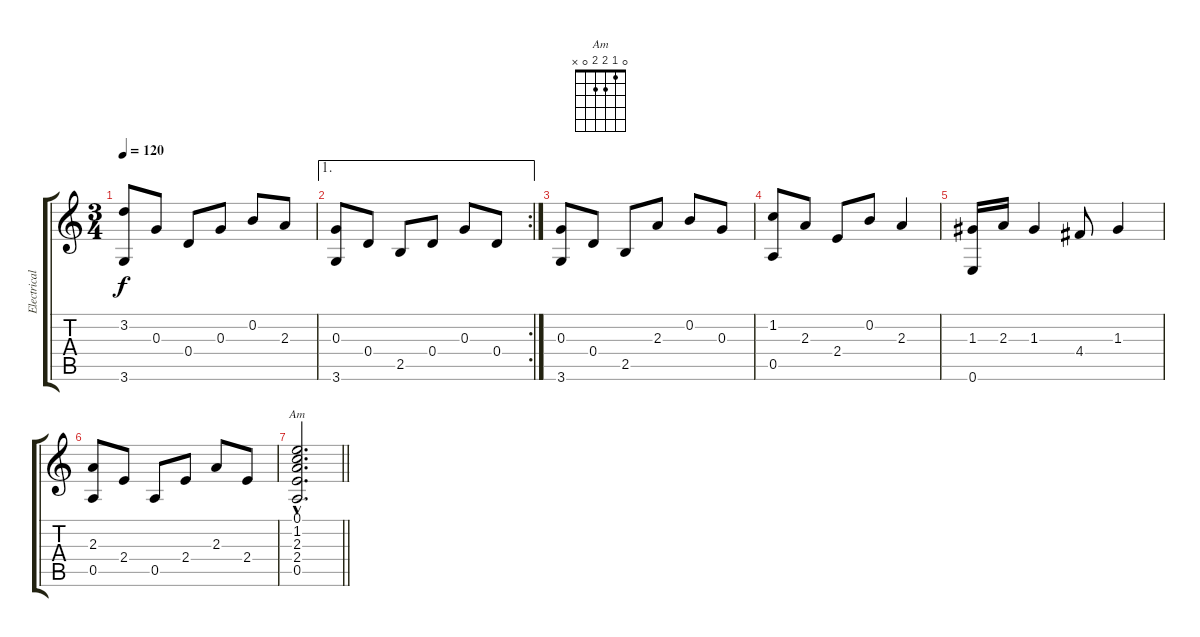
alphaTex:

\track ("Electrical guitar" "Electrical") {instrument acousticguitarsteel}
\staff {score tabs}
\tuning (E4 B3 G3 D3 A2 E2) {hide}
\chord ("Am" 0 1 2 2 0 x)
\ts (3 4)
\tempo 120
\clef g2
\ks c
(3.2 3.6).8{dy f} 0.3.8 0.4.8 0.3.8 0.2.8 2.3.8 |
\ae 1
\rc 2
(0.3 3.6).8 0.4.8 2.5.8 0.4.8 0.3.8 0.4.8 |
(0.3 3.6).8 0.4.8 2.5.8 2.3.8 0.2.8 0.3.8 |
(1.2 0.5).8 2.3.8 2.4.8 0.2.8 2.3.4 |
(1.3 0.6).16 2.3.16 1.3.4 4.4.8 1.3.4 |
(2.3 0.5).8 2.4.8 0.5.8 2.4.8 2.3.8 2.4.8 |
\barLineRight lightlight
(0.1{hac} 1.2{hac} 2.3{hac} 2.4{hac} 0.5{hac}).2{d ch "Am"}
